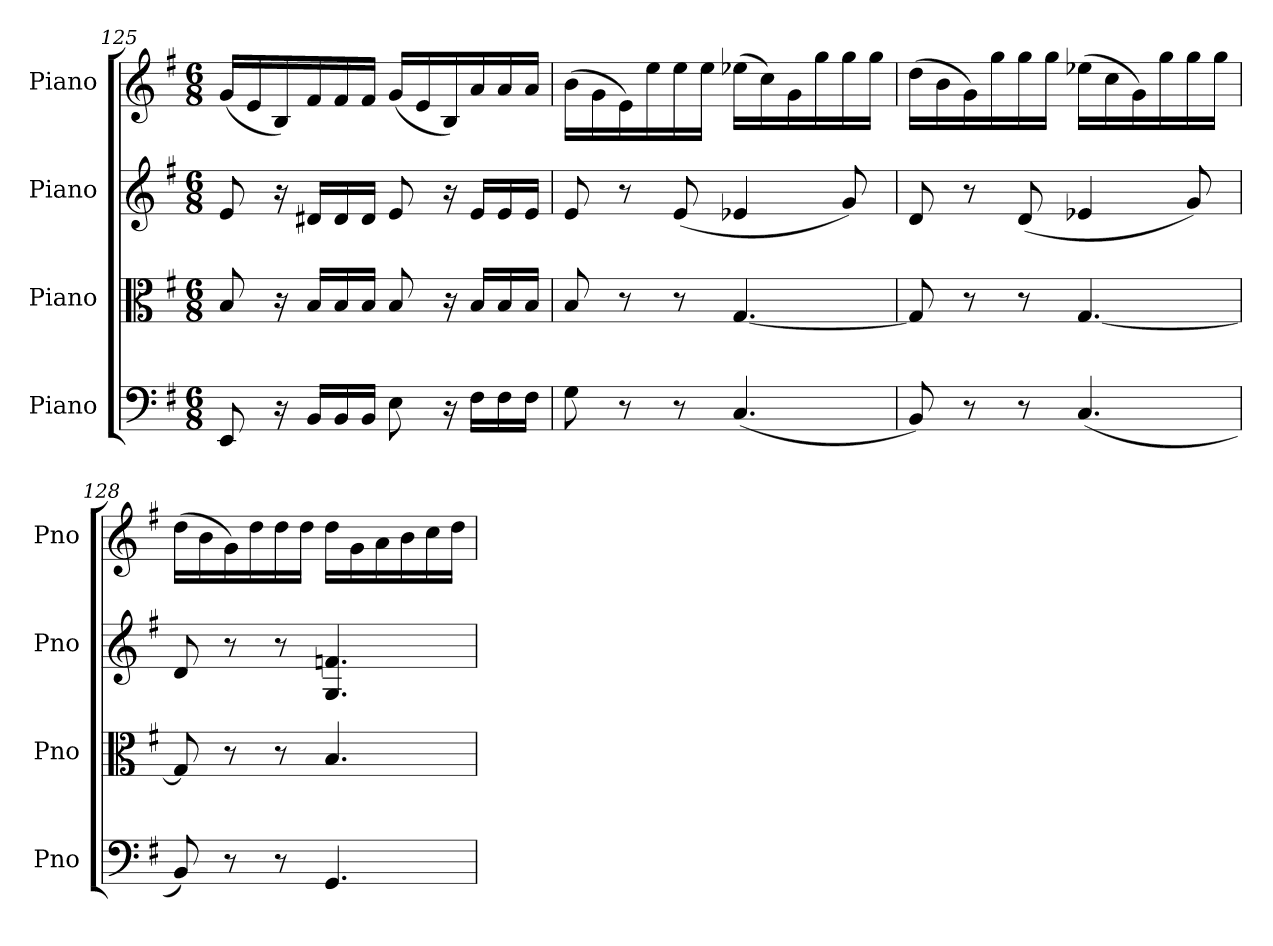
**kern	**kern	**kern	**kern
*part4	*part3	*part2	*part1
*staff4	*staff3	*staff2	*staff1
*I"Piano	*I"Piano	*I"Piano	*I"Piano
*I'Pno	*I'Pno	*I'Pno	*I'Pno
*clefF4	*clefC3	*clefG2	*clefG2
*k[f#]	*k[f#]	*k[f#]	*k[f#]
*M6/8	*M6/8	*M6/8	*M6/8
=125	=125	=125	=125
8EE/	8B/	8e/	(16g/LL
.	.	.	16e/
16r	16r	16r	16B/)
16BB/LL	16B/LL	16d#X/LL	16f#/
16BB/	16B/	16d#/	16f#/
16BB/JJ	16B/JJ	16d#/JJ	16f#/JJ
8E\	8B/	8e/	(16g/LL
.	.	.	16e/
16r	16r	16r	16B/)
16F#\LL	16B/LL	16e/LL	16a/
16F#\	16B/	16e/	16a/
16F#\JJ	16B/JJ	16e/JJ	16a/JJ
=126	=126	=126	=126
8G\	8B/	8e/	(16b\LL
.	.	.	16g\
8r	8r	8r	16e\)
.	.	.	16ee\
8r	8r	(8e/	16ee\
.	.	.	16ee\JJ
(4.C/	[4.G/	4e-X/	(16ee-X\LL
.	.	.	16cc\)
.	.	.	16g\
.	.	.	16gg\
.	.	8g/)	16gg\
.	.	.	16gg\JJ
!!LO:LB:g=z
=127	=127	=127	=127
8BB/)	8G/]	8d/	(16dd\LL
.	.	.	16b\
8r	8r	8r	16g\)
.	.	.	16gg\
8r	8r	(8d/	16gg\
.	.	.	16gg\JJ
(4.C/	[4.G/	4e-X/	(16ee-X\LL
.	.	.	16cc\
.	.	.	16g\)
.	.	.	16gg\
.	.	8g/)	16gg\
.	.	.	16gg\JJ
=128	=128	=128	=128
8BB/)	8G/]	8d/	(16dd\LL
.	.	.	16b\
8r	8r	8r	16g\)
.	.	.	16dd\
8r	8r	8r	16dd\
.	.	.	16dd\JJ
4.GG/	4.B/	4.G/ 4.fn/	16dd\LL
.	.	.	16g\
.	.	.	16a\
.	.	.	16b\
.	.	.	16cc\
.	.	.	16dd\JJ
=	=	=	=
*-	*-	*-	*-
